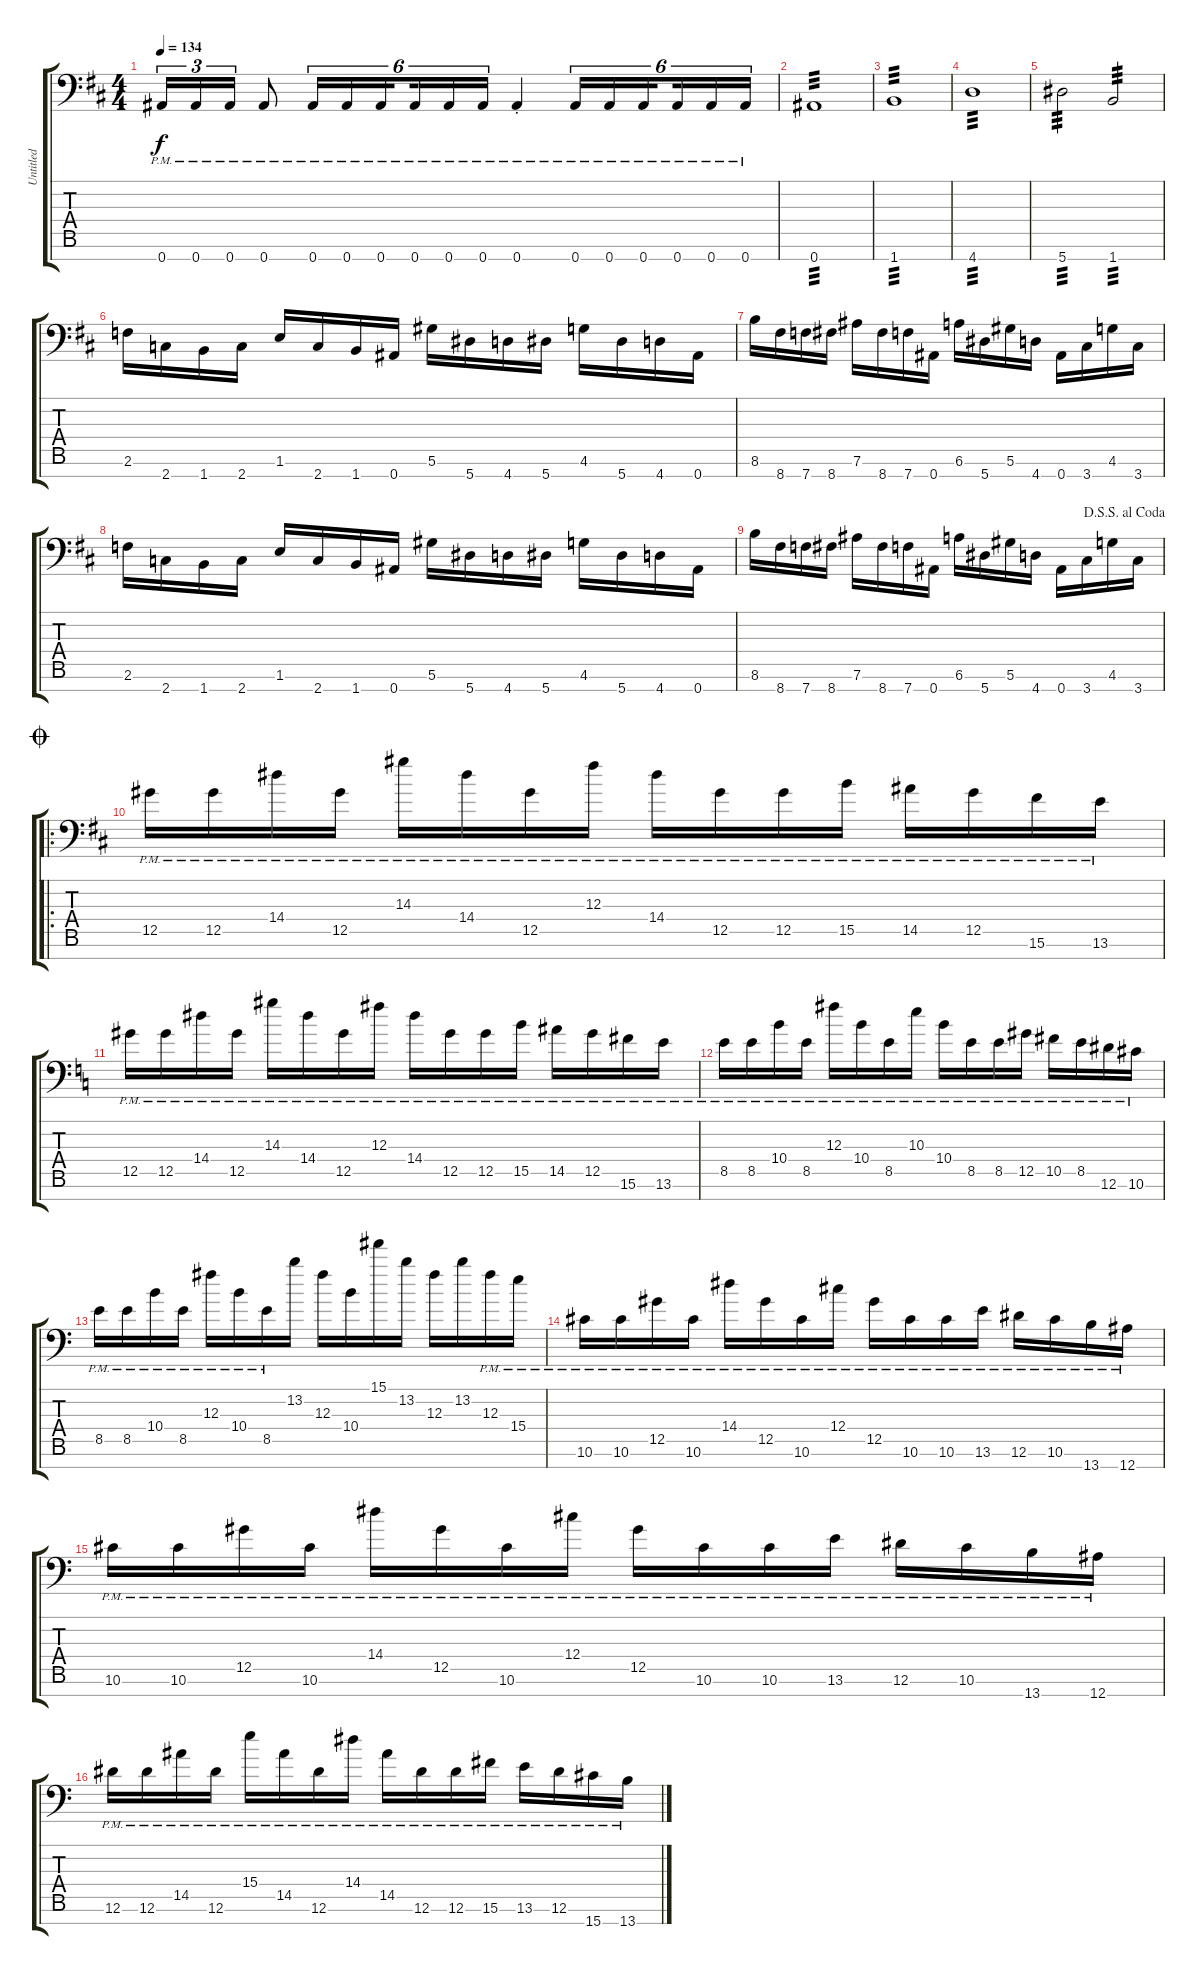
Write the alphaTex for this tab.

\track ("Untitled" "Untitled") {instrument distortionguitar}
\staff {score tabs}
\tuning (Eb4 Bb3 Gb3 Db3 Ab2 Eb2 Bb1) {hide}
\ts (4 4)
\tempo 134
\clef f4
\ks d
0.7{pm}.16{tu (3 2) dy f} 0.7{pm}.16{tu (3 2)} 0.7{pm}.16{tu (3 2)} 0.7{pm}.8 0.7{pm}.16{tu (6 4)} 0.7{pm}.16{tu (6 4)} 0.7{pm}.16{tu (6 4) beam splitsecondary} 0.7{pm}.16{tu (6 4)} 0.7{pm}.16{tu (6 4)} 0.7{pm}.16{tu (6 4)} 0.7{pm st}.4 0.7{pm}.16{tu (6 4)} 0.7{pm}.16{tu (6 4)} 0.7{pm}.16{tu (6 4) beam splitsecondary} 0.7{pm}.16{tu (6 4)} 0.7{pm}.16{tu (6 4)} 0.7{pm}.16{tu (6 4)} |
0.7.1{tp 3} |
1.7.1{tp 3} |
4.7.1{tp 3} |
5.7.2{tp 3} 1.7.2{tp 3} |
2.6.16 2.7.16 1.7.16 2.7.16 1.6.16 2.7.16 1.7.16 0.7.16 5.6.16 5.7.16 4.7.16 5.7.16 4.6.16 5.7.16 4.7.16 0.7.16 |
8.6.16 8.7.16 7.7.16 8.7.16 7.6.16 8.7.16 7.7.16 0.7.16 6.6.16 5.7.16 5.6.16 4.7.16 0.7.16 3.7.16 4.6.16 3.7.16 |
2.6.16 2.7.16 1.7.16 2.7.16 1.6.16 2.7.16 1.7.16 0.7.16 5.6.16 5.7.16 4.7.16 5.7.16 4.6.16 5.7.16 4.7.16 0.7.16 |
\jump dalsegnosegnoalcoda
8.6.16 8.7.16 7.7.16 8.7.16 7.6.16 8.7.16 7.7.16 0.7.16 6.6.16 5.7.16 5.6.16 4.7.16 0.7.16 3.7.16 4.6.16 3.7.16 |
\ro
\jump coda
12.5{pm}.16 12.5{pm}.16 14.4{pm}.16 12.5{pm}.16 14.3{pm}.16 14.4{pm}.16 12.5{pm}.16 12.3{pm}.16 14.4{pm}.16 12.5{pm}.16 12.5{pm}.16 15.5{pm}.16 14.5{pm}.16 12.5{pm}.16 15.6{pm}.16 13.6{pm}.16 |
\ks c
12.5{pm}.16 12.5{pm}.16 14.4{pm}.16 12.5{pm}.16 14.3{pm}.16 14.4{pm}.16 12.5{pm}.16 12.3{pm}.16 14.4{pm}.16 12.5{pm}.16 12.5{pm}.16 15.5{pm}.16 14.5{pm}.16 12.5{pm}.16 15.6{pm}.16 13.6{pm}.16 |
8.5{pm}.16 8.5{pm}.16 10.4{pm}.16 8.5{pm}.16 12.3{pm}.16 10.4{pm}.16 8.5{pm}.16 10.3{pm}.16 10.4{pm}.16 8.5{pm}.16 8.5{pm}.16 12.5{pm}.16 10.5{pm}.16 8.5{pm}.16 12.6{pm}.16 10.6{pm}.16 |
8.5{pm}.16 8.5{pm}.16 10.4{pm}.16 8.5{pm}.16 12.3{pm}.16 10.4{pm}.16 8.5{pm}.16 13.2.16 12.3.16 10.4.16 15.1.16 13.2.16 12.3.16 13.2.16 12.3{pm}.16 15.4{pm}.16 |
10.6{pm}.16 10.6{pm}.16 12.5{pm}.16 10.6{pm}.16 14.4{pm}.16 12.5{pm}.16 10.6{pm}.16 12.4{pm}.16 12.5{pm}.16 10.6{pm}.16 10.6{pm}.16 13.6{pm}.16 12.6{pm}.16 10.6{pm}.16 13.7{pm}.16 12.7{pm}.16 |
10.6{pm}.16 10.6{pm}.16 12.5{pm}.16 10.6{pm}.16 14.4{pm}.16 12.5{pm}.16 10.6{pm}.16 12.4{pm}.16 12.5{pm}.16 10.6{pm}.16 10.6{pm}.16 13.6{pm}.16 12.6{pm}.16 10.6{pm}.16 13.7{pm}.16 12.7{pm}.16 |
12.6{pm}.16 12.6{pm}.16 14.5{pm}.16 12.6{pm}.16 15.4{pm}.16 14.5{pm}.16 12.6{pm}.16 14.4{pm}.16 14.5{pm}.16 12.6{pm}.16 12.6{pm}.16 15.6{pm}.16 13.6{pm}.16 12.6{pm}.16 15.7{pm}.16 13.7{pm}.16
